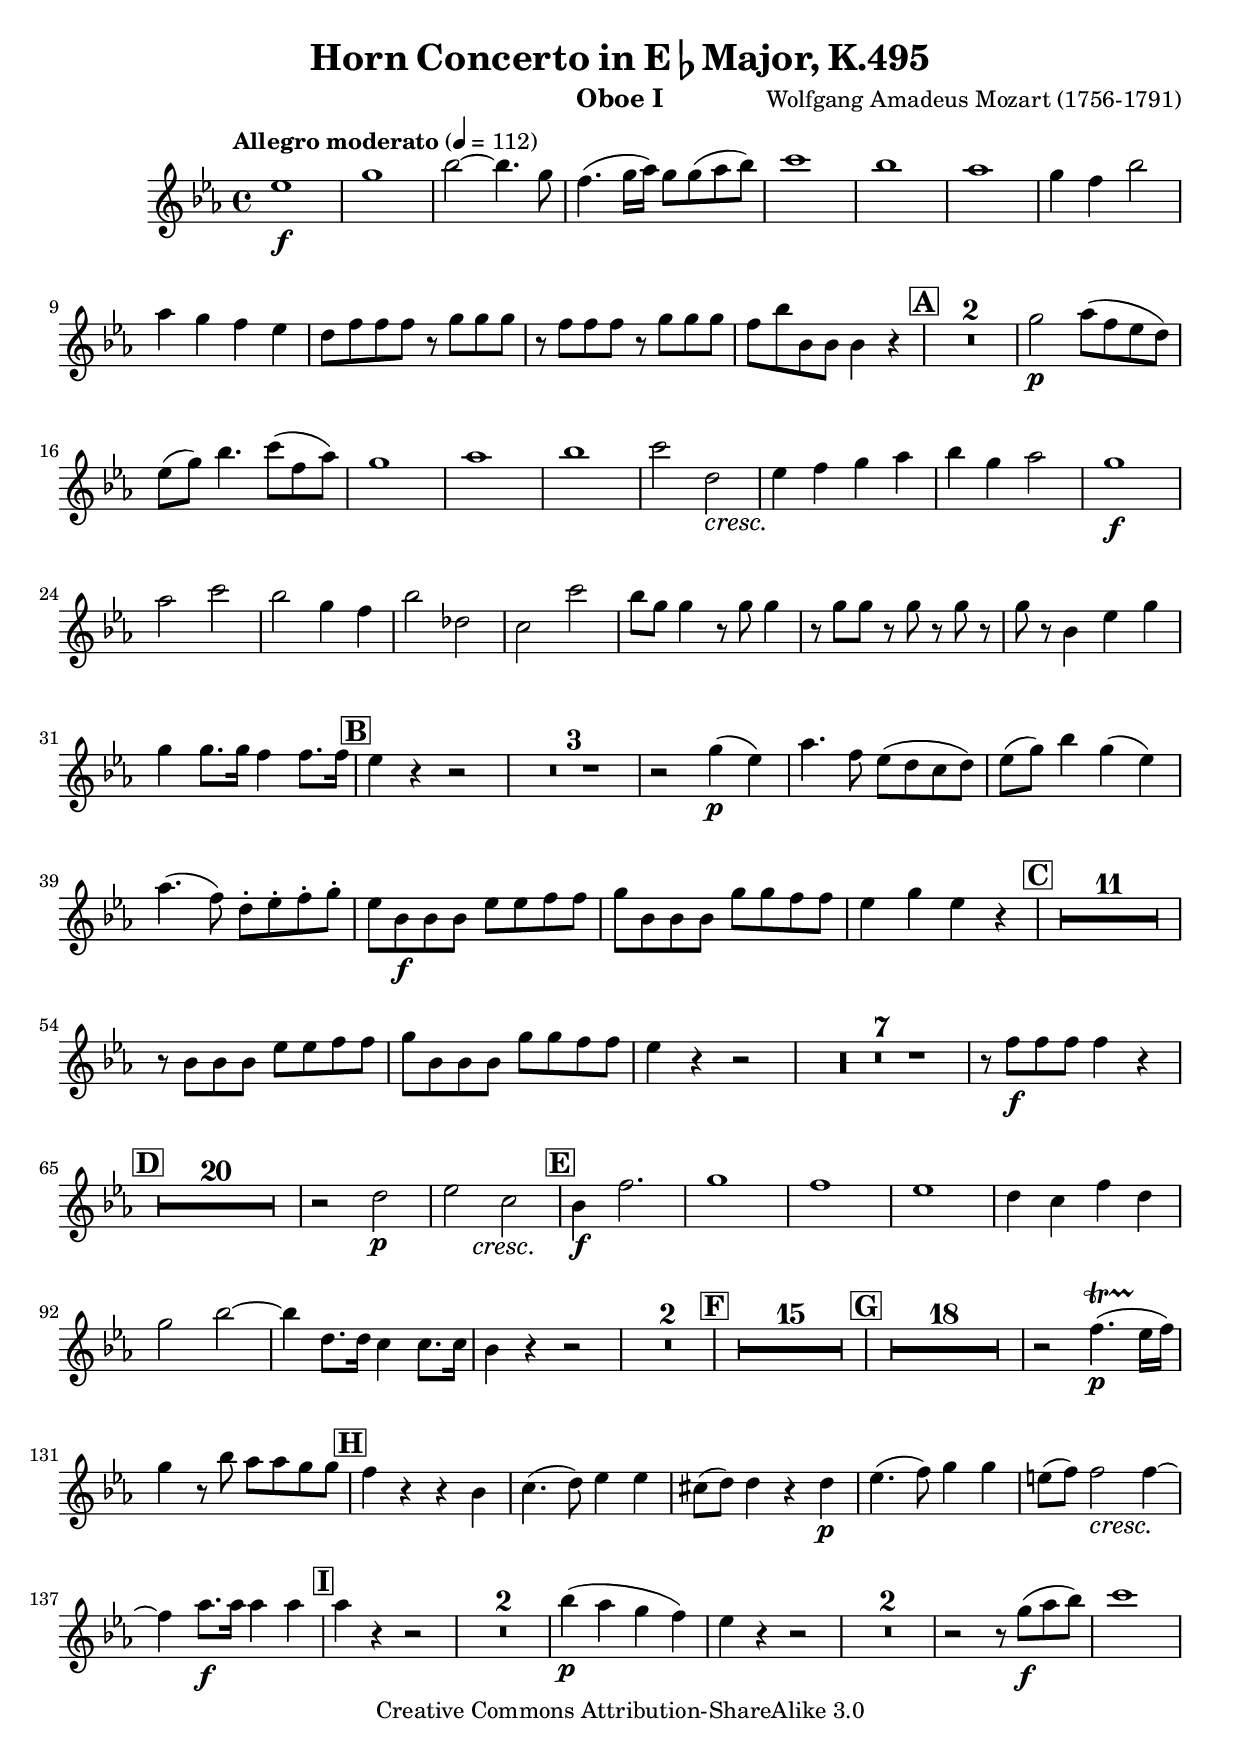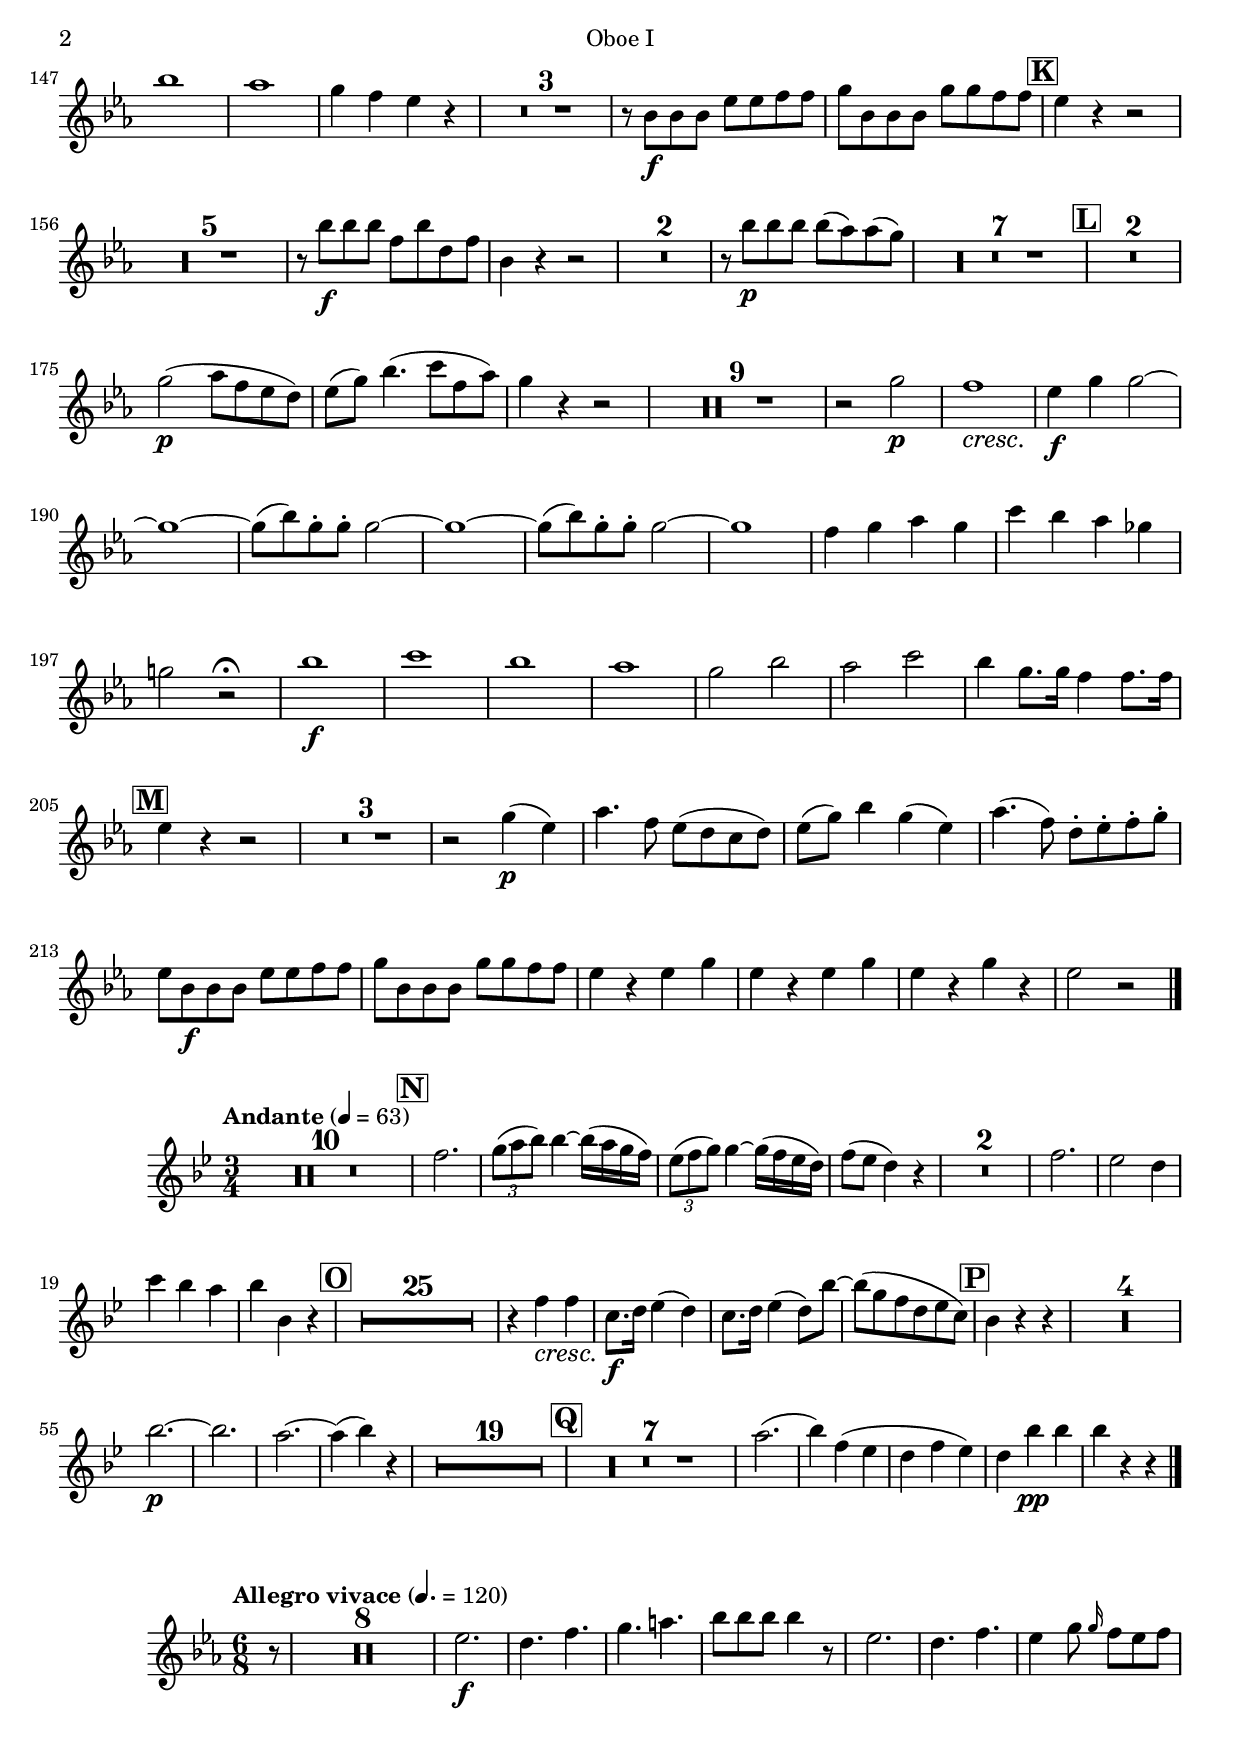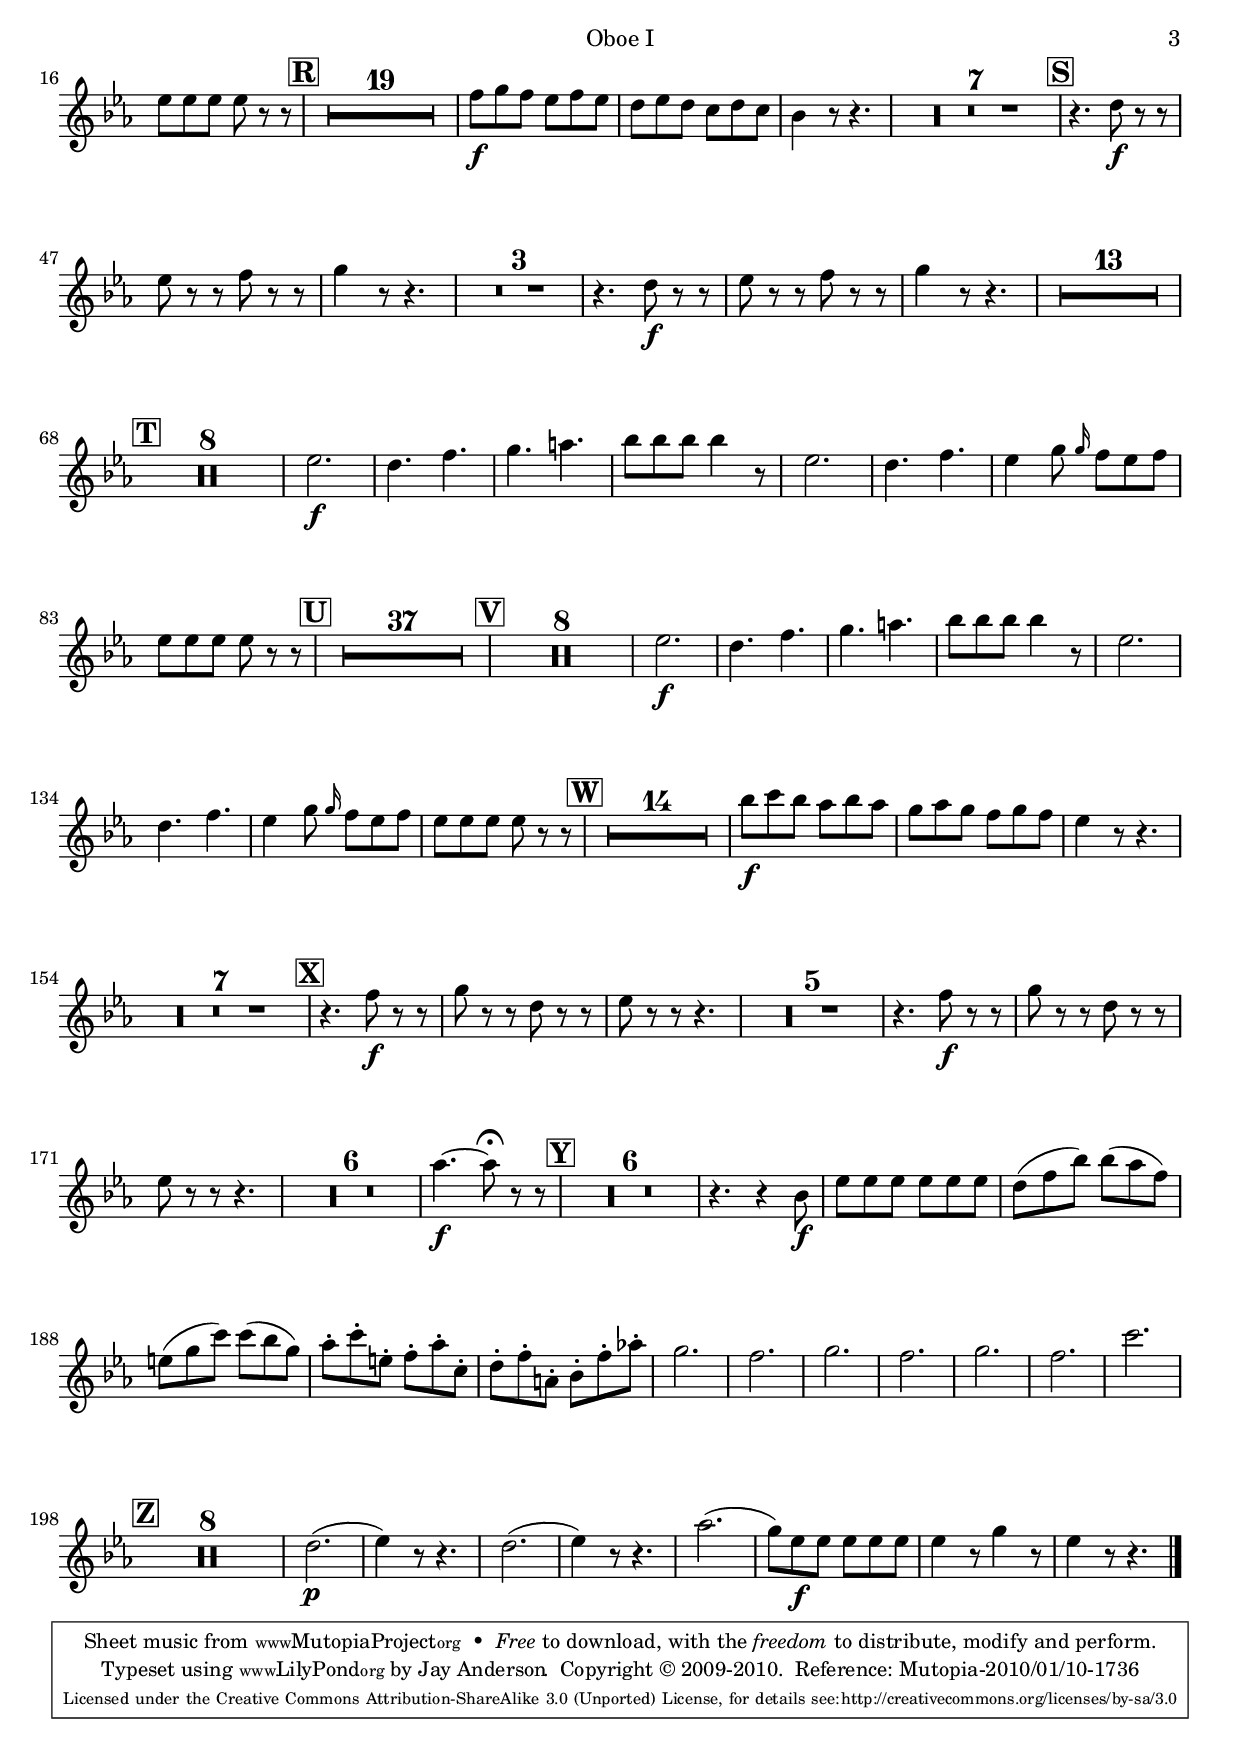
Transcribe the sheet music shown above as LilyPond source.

\version "2.13.10"

\include "defs.ily"
\version "2.13.10"

oboeOneMvtI = \relative c''
{
  \key ees \major
  ees1\f |
  g |
  bes2~ bes4. g8 |
  f4.( g16 aes) g8 g( aes bes) |
  c1 |
  bes |
  aes |
  g4 f bes2 |
  aes4 g f ees |
  d8 f f f r g g g |
  r f f f r g g g |
  f bes bes, bes bes4 r |

  %A
  R1*2 |
  g'2\p aes8( f ees d) |
  ees( g) bes4. c8( f, aes) |
  g1 |
  aes |
  bes |
  \override DynamicTextSpanner #'dash-period = #-1.0
  \crescTextCresc
  c2 d,\< |
  ees4 f g aes |
  bes g aes2 |
  g1\f |
  aes2 c |
  bes g4 f |
  bes2 des, |
  c2 c' |
  bes8 g g4 r8 g g4 |
  r8 g g r g r g r |
  g r bes,4 ees g |
  g g8. g16 f4 f8. f16 |

  %B
  ees4 r r2 |
  R1*3 |
  r2 g4(\p ees) |
  aes4. f8 ees( d c d) |
  ees( g) bes4 g( ees) |
  aes4.( f8) d-. ees-. f-. g-. |
  ees bes\f bes bes ees ees f f |
  g bes, bes bes g' g f f |
  ees4 g ees r |

  %C
  R1*11 |
  r8 bes bes bes ees ees f f |
  g bes, bes bes g' g f f |
  ees4 r r2 |
  R1*7 |
  r8 f\f f f f4 r |

  %D
  R1*20 |
  r2 d\p |
  << ees {s4 s\<} >> c2 |

  %E
  bes4\f f'2. |
  g1 |
  f |
  ees |
  d4 c f d |
  g2 bes~ |
  bes4 d,8. d16 c4 c8. c16 |
  bes4 r r2 |
  R1*2 |

  %F
  R1*15 |

  %G
  R1*18 |

  r2 f'4.(\p\startTrillSpan ees16\stopTrillSpan f) |
  g4 r8 bes aes aes g g |

  %H
  f4 r r bes, |
  c4.( d8) ees4 ees |
  cis8( d) d4 r d\p |
  ees4.( f8) g4 g |
  e8( f) f2\< f4~ |
  f aes8.\f aes16 aes4 aes |

  %I
  aes r r2 |
  R1*2 |
  bes4(\p aes g f) |
  ees r r2 |
  R1*2 |
  r2 r8 g(\f aes bes) |
  c1 |
  bes |
  aes |
  g4 f ees r |
  R1*3 |
  r8 bes\f bes bes ees ees f f |
  g bes, bes bes g' g f f |

  %K
  ees4 r r2 |
  R1*5 |
  r8 bes'\f bes bes f bes d, f |
  bes,4 r r2 |
  R1*2 |
  r8 bes'\p bes bes bes( aes) aes( g) |
  R1*7 |

  %L
  R1*2 |
  g2(\p aes8 f ees d) |
  ees( g) bes4.( c8 f, aes) |
  g4 r r2 |
  R1*9
  r2 g\p |
  f1\< |
  ees4\f g g2~ |
  g1~ |
  g8( bes) g-. g-. g2~ |
  g1~ |
  g8( bes) g-. g-. g2~ |
  g1 |
  f4 g aes g |
  c bes aes ges |
  g2 r\fermata |
  bes1\f |
  c |
  bes |
  aes |
  g2 bes |
  aes c |
  bes4 g8. g16 f4 f8. f16 |

  %M
  ees4 r r2 |
  R1*3 |
  r2 g4(\p ees) |
  aes4. f8 ees( d c d) |
  ees( g) bes4 g( ees) |
  aes4.( f8) d-. ees-. f-. g-. |
  ees bes\f bes bes ees ees f f |
  g bes, bes bes g' g f f |
  ees4 r ees g |
  ees r ees g |
  ees r g r |
  ees2 r |
}

oboeOneMvtII = \relative c''
{
  \key bes \major
  R2.*10 |

  %N
  f2. |
  \times 2/3 {g8( a bes)} bes4~ bes16( a g f) |
  \times 2/3 {ees8( f g)} g4~ g16( f ees d) |
  f8( ees d4) r |
  R2.*2 |
  f2. |
  ees2 d4 |
  c' bes a |
  bes bes, r |

  %O
  R2.*25 |
  \override DynamicTextSpanner #'dash-period = #-1.0
  \crescTextCresc
  r4 f'\< f |
  c8.\f d16 ees4( d) |
  c8. d16 ees4( d8) bes'~ |
  bes( g f d ees c) |

  %P
  bes4 r r |
  R2.*4 |
  bes'2.~\p |
  bes |
  a~ |
  a4( bes) r |
  R2.*19 |

  %Q
  R2.*7 |
  a2.( |
  bes4) f( ees |
  d f ees) |
  d bes'\pp bes |
  bes r r |
}

oboeOneMvtIIITutti = \relative c''
{
  ees2.\f |
  d4. f |
  g a |
  bes8 bes bes bes4 r8 |
  ees,2. |
  d4. f |
  ees4 g8 \grace g16 f8 ees f |
  ees ees ees ees r r |
}

oboeOneMvtIII = \relative c''
{
  \key ees \major
  r8 |
  R2.*8 |
  \oboeOneMvtIIITutti

  %R
  R2.*19 |
  f8\f g f ees f ees |
  d ees d c d c |
  bes4 r8 r4. |
  R2.*7 |

  %S
  r4. d8\f r r |
  ees r r f r r |
  g4 r8 r4. |
  R2.*3 |
  r4. d8\f r r |
  ees r r f r r |
  g4 r8 r4. |
  R2.*13 |

  %T
  R2.*8 |
  \oboeOneMvtIIITutti

  %U
  R2.*37 |

  %V
  R2.*8 |
  \oboeOneMvtIIITutti

  %W
  R2.*14 |
  bes8\f c bes aes bes aes |
  g aes g f g f |
  ees4 r8 r4. |
  R2.*7 |

  %X
  r4. f8\f r r |
  g r r d r r |
  ees r r r4. |
  R2.*5 |
  r4. f8\f r r |
  g r r d r r |
  ees r r r4. |
  R2.*6 |
  aes4.~\f aes8\fermata r r |

  %Y
  R2.*6 |
  r4. r4 bes,8\f |
  ees ees ees ees ees ees |
  d( f bes) bes( aes f) |
  e( g c) c( bes g) |
  aes-. c-. e,-. f-. aes-. c,-. |
  d-. f-. a,-. bes-. f'-. aes-. |
  \repeat unfold 3 {g2. | f |}
  c' |

  %Z
  R2.*8 |
  d,2.(\p |
  ees4) r8 r4. |
  d2.( |
  ees4) r8 r4. |
  aes2.( |
  g8) ees\f ees ees ees ees |
  ees4 r8 g4 r8 |
  ees4 r8 r4. |
}


instrument = "Oboe I"

mvtI = \oboeOneMvtI
mvtII = \oboeOneMvtII
mvtIII = \oboeOneMvtIII

\version "2.13.10"

\include "defs.ily"

\paper
{
  ragged-last-bottom = ##f
}

\book
{
  \include "header.ily"
  \score
  {
    \new Staff
    {
      #(set-accidental-style 'modern)
      \set Score.skipBars = ##t
      << \mvtI \outlineMvtI >>
    }
  }
  \score
  {
    \new Staff
    {
      #(set-accidental-style 'modern)
      \set Score.skipBars = ##t
      << \mvtII \outlineMvtII >>
    }
  }
  \score
  {
    \new Staff
    {
      #(set-accidental-style 'modern)
      \set Score.skipBars = ##t
      << \mvtIII \outlineMvtIII >>
    }
  }
}



